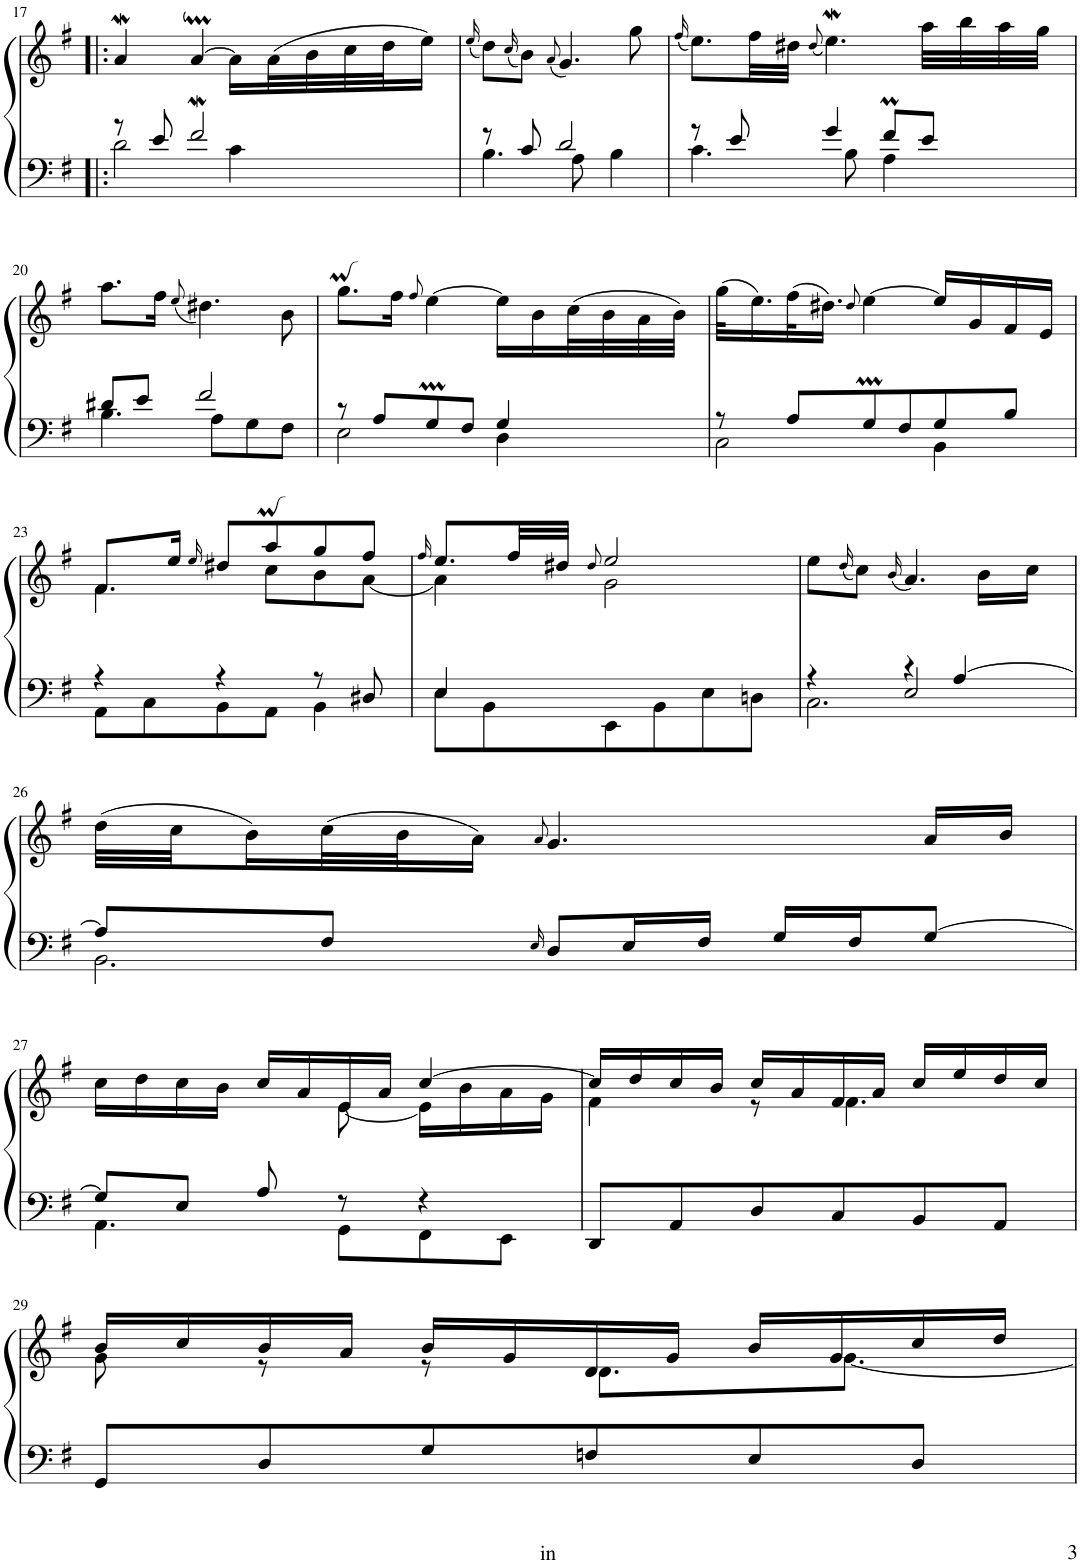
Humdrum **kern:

**kern	**kern
*part1	*part1
*staff2	*staff1
*I"Piano	*
*I'Pno	*
!!LO:PB:g=z
*clefF4	*clefG2
*k[f#]	*k[f#]
*M3/4	*M3/4
=17!|:	=17!|:
*^	*
8r	2d\	4aW/
8e/	.	.
2f#W/	.	[4aM/
.	4c\	16a\LL]
.	.	(32a\L
.	.	32b\
.	.	32cc\
.	.	32dd\J
.	.	16ee\JJ)
=18	=18	=18
.	.	(16qee/
8r	4.B\	8dd\L)
.	.	(16qcc/
8c/	.	8b\J)
.	.	(8qa/
2d/	.	4.g/)
.	8A\	.
.	4B\	.
.	.	8gg\
=19	=19	=19
.	.	(16qff#/
8r	4.c\	8.ee\L)
8e/	.	.
.	.	32ff#\LL
.	.	32dd#X\JJJ
.	.	(8qdd#/
4g/	.	4.eeW\)
.	8B\	.
8f#m/L	4A\	.
8e/J	.	32aa\LLL
.	.	32bb\
.	.	32aa\
.	.	32gg\JJJ
!!LO:LB:g=z
=20	=20	=20
8d#X/L	4.B\	8.aa\L
8e/J	.	.
.	.	16ff#\Jk
.	.	(8qee/
2f#/	.	4.dd#X\)
.	8A\L	.
.	8G\	.
.	8F#\J	8b\
=21	=21	=21
8r	2E\	8.gg\L
8A/L	.	.
.	.	16ff#\Jk
.	.	8qff#/
8GM/	.	[4ee\
8F#/J	.	.
4G/	4D\	16ee\LL]
.	.	16b\
.	.	(32cc\L
.	.	32b\
.	.	32a\
.	.	32b\JJJ)
=22	=22	=22
8r	2C\	(32gg\KLL
.	.	16.ee\)
8A/L	.	(32ff#\K
.	.	16.dd#X\JJ)
.	.	8qdd#/
8GM/	.	[4ee\
8F#/	.	.
8G/	4BB\	16ee/LL]
.	.	16g/
8B/J	.	16f#/
.	.	16e/JJ
!!LO:LB:g=z
=23	=23	=23
*	*	*^
4r	8AA\L	8.f#/L	4.f#\
.	8C\	.	.
.	.	16ee/Jk	.
.	.	16qee/	.
4r	8BB\	8dd#X/L	.
.	8AA\J	8aa/	8cc\L
8r	4BB\	8gg/	8b\
8D#X/	.	8ff#/J	[8a\J
=24	=24	=24	=24
.	.	16qff#/	.
4E/	8E\L	8.ee/L	4a\]
.	8BB\	.	.
.	.	32ff#/LL	.
.	.	32dd#X/JJJ	.
.	.	8qdd#/	.
2ryy	8EE\	2ee/	2g\
.	8BB\	.	.
.	8E\	.	.
.	8Dn\J	.	.
*	*	*v	*v
=25	=25	=25
*	*^	*
4r	2.C\	4ryy	8ee\L
.	.	.	(16qdd/
.	.	.	8cc\J)
.	.	.	(16qb/
4r	.	2E/	4.a/)
[4A/	.	.	.
.	.	.	16b\LL
.	.	.	16cc\JJ
*	*v	*v	*
!!LO:LB:g=z
=26	=26	=26
8A/L]	2.BB\	(32dd\LLL
.	.	32cc\JJ
.	.	16b\L)
8F#/J	.	(32cc\L
.	.	32b\J
.	.	16a\JJ)
16qE/	.	8qa/
8D/L	.	4.g/
16E/L	.	.
16F#/JJ	.	.
16G/LL	.	.
16F#/J	.	.
[8G/J	.	16a/LL
.	.	16b/JJ
!!LO:LB:g=z
=27	=27	=27
*	*	*^
8G/L]	4.AA\	16cc\LL	4.ryy
.	.	16dd\	.
8E/J	.	16cc\	.
.	.	16b\JJ	.
8A/	.	16cc/LL	.
.	.	16a/	.
8r	8GG\L	16e/	[8e\
.	.	16a/JJ	.
4r	8FF#\	[4cc/	16e\LL]
.	.	.	16b\
.	8EE\J	.	16a\
.	.	.	16g\JJ
*v	*v	*	*
=28	=28	=28
8DD/L	16cc/LL]	4f#\
.	16dd/	.
8AA/	16cc/	.
.	16b/JJ	.
8D/	16cc/LL	8r
.	16a/	.
8C/	16f#/	4.f#\
.	16a/JJ	.
8BB/	16cc/LL	.
.	16ee/	.
8AA/J	16dd/	.
.	16cc/JJ	.
!!LO:LB:g=z	!!
=29	=29	=29
8GG/L	16b/LL	8g\
.	16cc/	.
8D/	16b/	8r
.	16a/JJ	.
8G/	16b/LL	8r
.	16g/	.
8Fn/	16d/	8.d\L
.	16g/JJ	.
8E/	16b/LL	.
.	16g/	[8.g\J
8D/J	16cc/	.
.	16dd/JJ	.
*	*v	*v
=	=
*-	*-
